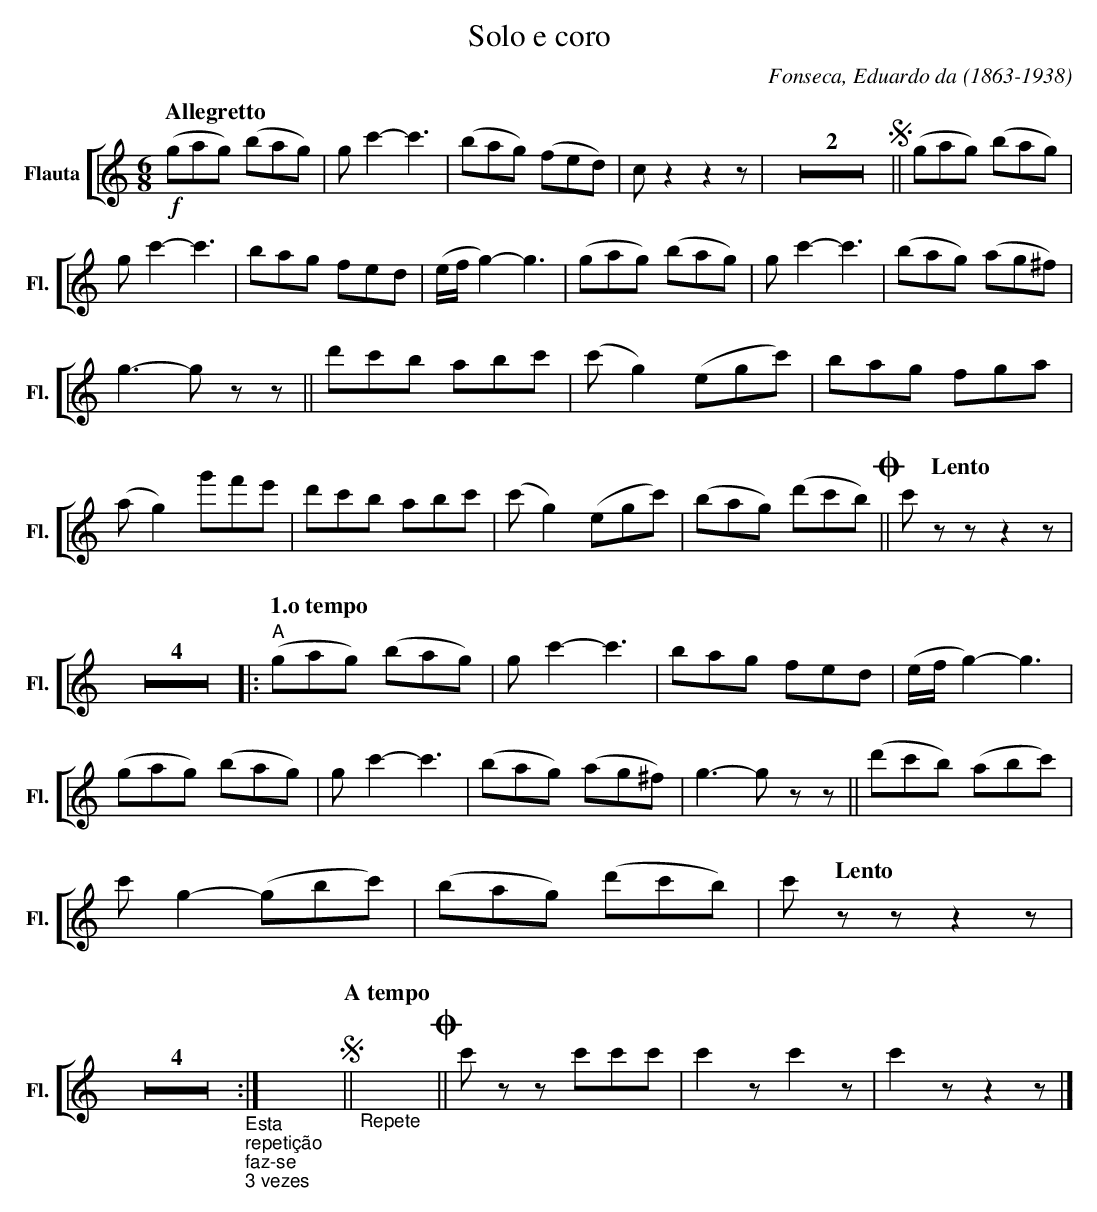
X:1
T:Solo e coro
C:Fonseca, Eduardo da (1863-1938)
M:6/8
L:1/8
K:C
V: 1 clef=treble name="Flauta" sname="Fl."
%%staves [ 1 ]
[Q: "Allegretto"] !f!(gag) ([b]ag) | g c'2- c'3 | ([b]ag) (fed) | c z2 z2 z |  Z2  !segno!|| \
   (gag) (bag) | g c'2-c'3 | bag fed | (e/f/g2)-g3 | (gag) (bag) | g c'2-c'3 | (bag) (ag^f) | g3-gzz || \
   d'c'b abc' | (c'g2) (egc') | bag fga | (ag2) g'f'e' | d'c'b abc' | (c'g2) (egc') | (bag) (d'c'b) !coda! || \
   c' [Q: "Lento"] zzz2z| Z4 |: "A" [Q: "1.o tempo"] (gag) (bag) | g c'2-c'3 | bag fed | (e/f/g2)-g3 | \
   (gag) (bag) | g c'2-c'3 | (bag) (ag^f) | g3-gzz || \
   (d'c'b) (abc') | c'g2-(gbc') | (bag) (d'c'b) | c' [Q:"Lento"] zzz2z| Z4 \
   "_Esta""_repeti\cc\~ao""_faz-se""_3 vezes" :| X [Q:"A tempo"] !segno!|| "_Repete" X !coda!|| \
    c'zz c'c'c' | c'2zc'2z| c'2zz2z|]
